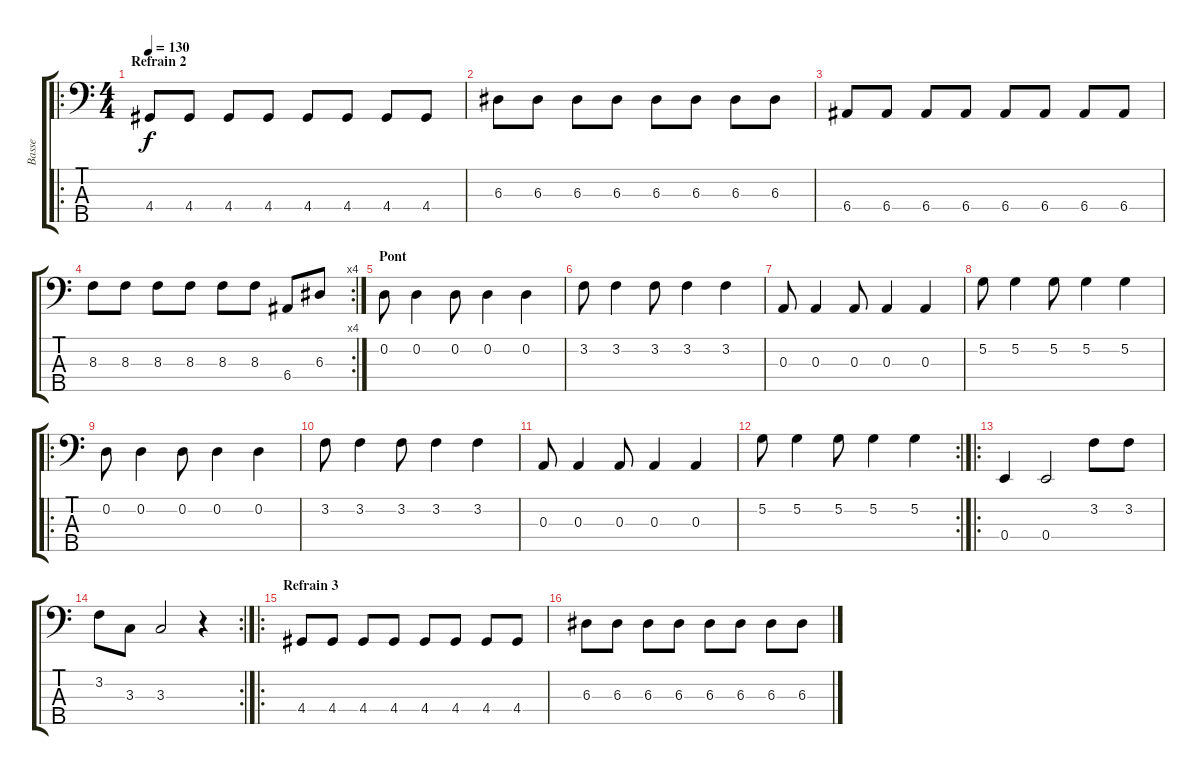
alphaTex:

\track ("Basse" "Basse") {instrument electricbassfinger}
\staff {score tabs}
\tuning (G2 D2 A1 E1 B0) {hide}
\ro
\ts (4 4)
\section ("" "Refrain 2")
\tempo 130
\clef f4
\ks c
4.4.8{dy f} 4.4.8 4.4.8 4.4.8 4.4.8 4.4.8 4.4.8 4.4.8 |
6.3.8 6.3.8 6.3.8 6.3.8 6.3.8 6.3.8 6.3.8 6.3.8 |
6.4.8 6.4.8 6.4.8 6.4.8 6.4.8 6.4.8 6.4.8 6.4.8 |
\rc 4
8.3.8 8.3.8 8.3.8 8.3.8 8.3.8 8.3.8 6.4.8 6.3.8 |
\section ("" "Pont")
0.2.8 0.2.4 0.2.8 0.2.4 0.2.4 |
3.2.8 3.2.4 3.2.8 3.2.4 3.2.4 |
0.3.8 0.3.4 0.3.8 0.3.4 0.3.4 |
5.2.8 5.2.4 5.2.8 5.2.4 5.2.4 |
\ro
0.2.8 0.2.4 0.2.8 0.2.4 0.2.4 |
3.2.8 3.2.4 3.2.8 3.2.4 3.2.4 |
0.3.8 0.3.4 0.3.8 0.3.4 0.3.4 |
\rc 2
5.2.8 5.2.4 5.2.8 5.2.4 5.2.4 |
\ro
0.4.4 0.4.2 3.2.8 3.2.8 |
\rc 2
3.2.8 3.3.8 3.3.2 r.4 |
\ro
\section ("" "Refrain 3")
4.4.8 4.4.8 4.4.8 4.4.8 4.4.8 4.4.8 4.4.8 4.4.8 |
6.3.8 6.3.8 6.3.8 6.3.8 6.3.8 6.3.8 6.3.8 6.3.8
